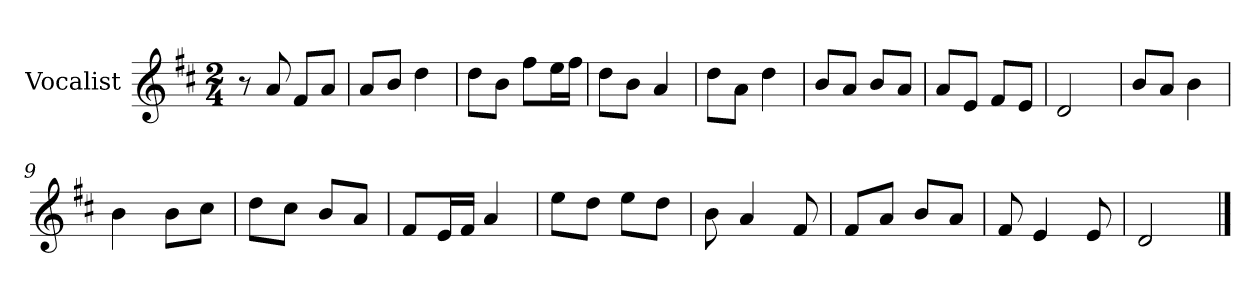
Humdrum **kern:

**kern
*part1
*staff1
*I"Vocalist
*k[f#c#]
*D:
*M2/4
=
8r
8a
8f#L
8aJ
=1
8aL
8bJ
4dd
=2
8ddL
8bJ
8ff#L
16eeL
16ff#JJ
=3
8ddL
8bJ
4a
=4
8ddL
8aJ
4dd
=5
8bL
8aJ
8bL
8aJ
=6
8aL
8eJ
8f#L
8eJ
=7
2d
=8
8bL
8aJ
4b
=9
4b
8bL
8cc#J
=10
8ddL
8cc#J
8bL
8aJ
=11
8f#L
16eL
16f#JJ
4a
=12
8eeL
8ddJ
8eeL
8ddJ
=13
8b
4a
8f#
=14
8f#L
8aJ
8bL
8aJ
=15
8f#
4e
8e
=16
2d
==
*-
